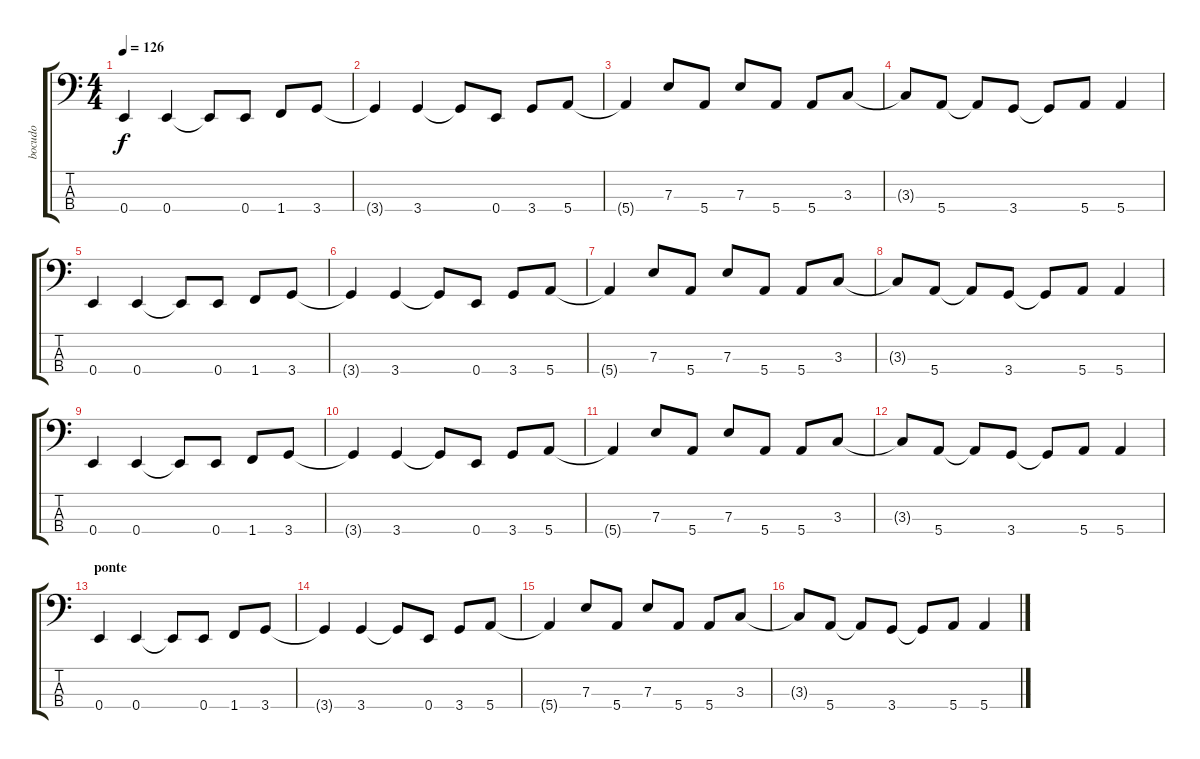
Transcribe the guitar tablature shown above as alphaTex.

\track ("bocudo" "bocudo") {instrument electricbasspick}
\staff {score tabs}
\tuning (G2 D2 A1 E1) {hide}
\ts (4 4)
\tempo 126
\clef f4
\ks c
0.4.4{dy f} 0.4.4 0.4{t}.8 0.4.8 1.4.8 3.4.8 |
3.4{t}.4 3.4.4 3.4{t}.8 0.4.8 3.4.8 5.4.8 |
5.4{t}.4 7.3.8 5.4.8 7.3.8 5.4.8 5.4.8 3.3.8 |
3.3{t}.8 5.4.8 5.4{t}.8 3.4.8 3.4{t}.8 5.4.8 5.4.4 |
\section ("" "")
0.4.4 0.4.4 0.4{t}.8 0.4.8 1.4.8 3.4.8 |
3.4{t}.4 3.4.4 3.4{t}.8 0.4.8 3.4.8 5.4.8 |
5.4{t}.4 7.3.8 5.4.8 7.3.8 5.4.8 5.4.8 3.3.8 |
3.3{t}.8 5.4.8 5.4{t}.8 3.4.8 3.4{t}.8 5.4.8 5.4.4 |
0.4.4 0.4.4 0.4{t}.8 0.4.8 1.4.8 3.4.8 |
3.4{t}.4 3.4.4 3.4{t}.8 0.4.8 3.4.8 5.4.8 |
5.4{t}.4 7.3.8 5.4.8 7.3.8 5.4.8 5.4.8 3.3.8 |
3.3{t}.8 5.4.8 5.4{t}.8 3.4.8 3.4{t}.8 5.4.8 5.4.4 |
\section ("" "ponte")
0.4.4 0.4.4 0.4{t}.8 0.4.8 1.4.8 3.4.8 |
3.4{t}.4 3.4.4 3.4{t}.8 0.4.8 3.4.8 5.4.8 |
5.4{t}.4 7.3.8 5.4.8 7.3.8 5.4.8 5.4.8 3.3.8 |
3.3{t}.8 5.4.8 5.4{t}.8 3.4.8 3.4{t}.8 5.4.8 5.4.4
